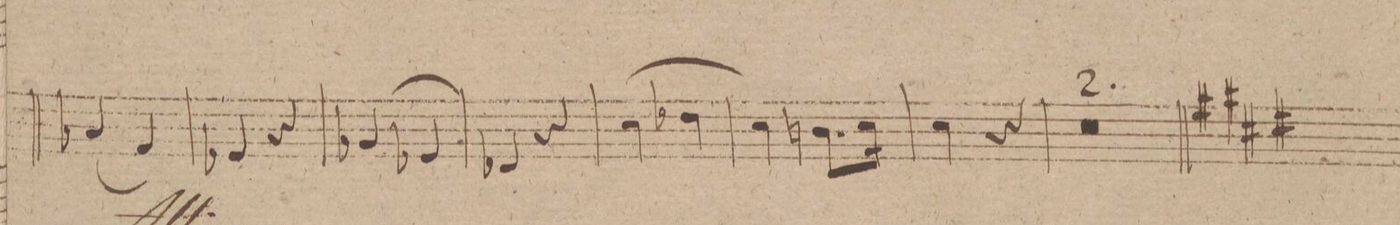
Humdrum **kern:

**kern	**dynam
*I"Oboe 2do in	*
*clefG2	*
*k[f#]	*
*M2/4	*
(<4a-X/	.
4f/)	.
=132	=132
4e-X/	.
4r	.
=133	=133
(>4g-X/	.
4e-X/)	.
=134	=134
4d-X/	.
4r	.
=135	=135
(>4cc\	.
4dd-X\	.
=136	=136
4cc\)	.
8.bn\L	.
16cc\Jk	.
=137	=137
4cc\	.
4r	.
=138	=138
1r	.
=139	=139
=140||	=140||
*-	*-
